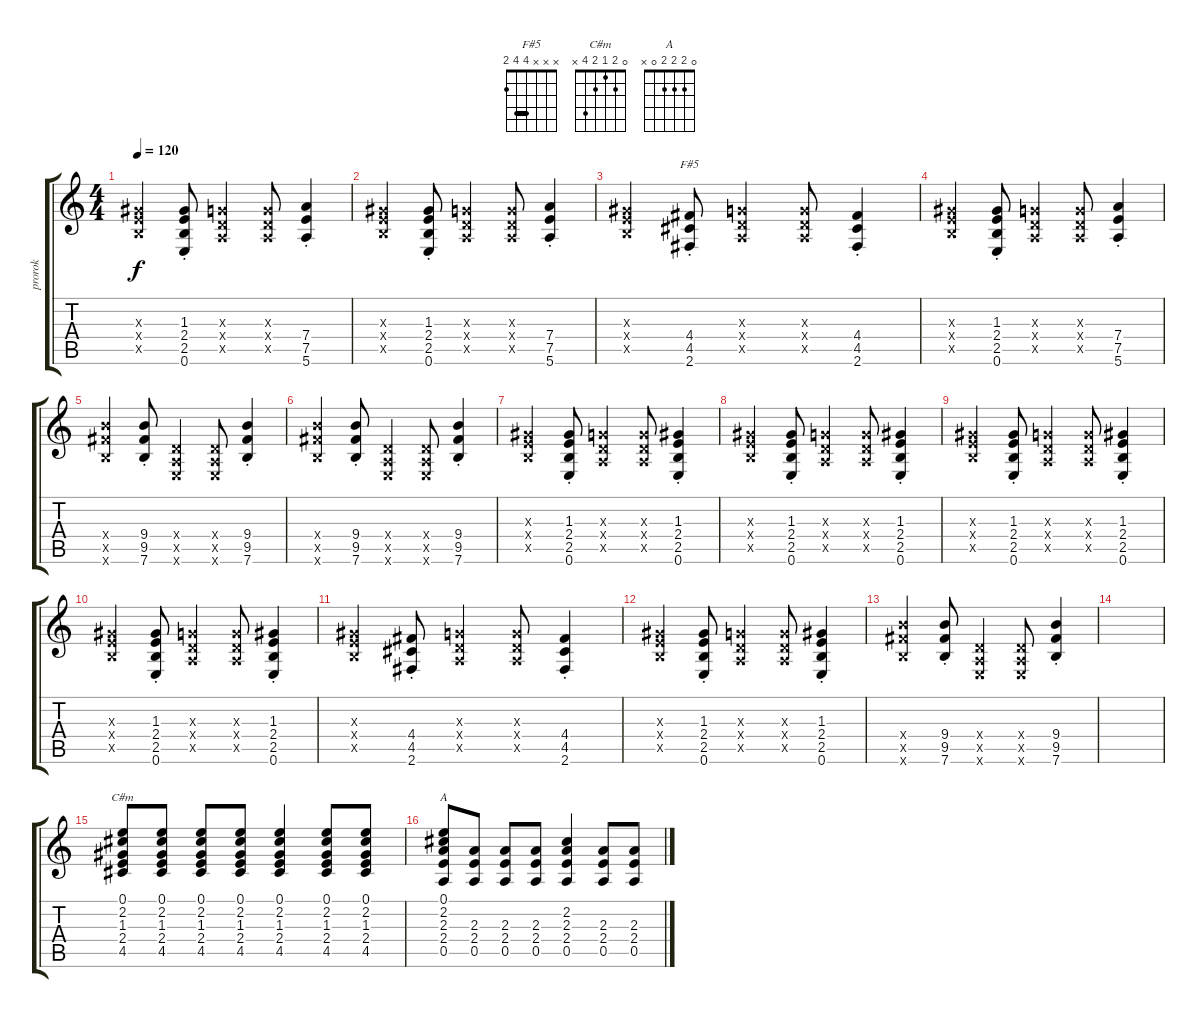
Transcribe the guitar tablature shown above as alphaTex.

\track ("prorok" "prorok") {instrument electricguitarmuted}
\staff {score tabs}
\tuning (E4 B3 G3 D3 A2 E2) {hide}
\chord ("F#5" x x x 4 4 2) {barre 4}
\chord ("C#m" 0 2 1 2 4 x)
\chord ("A" 0 2 2 2 0 x)
\ts (4 4)
\tempo 120
\clef g2
\ks c
(1.3{x} 2.4{x} 2.5{x}).4{dy f} (1.3{st} 2.4{st} 2.5{st} 0.6{st}).8 (0.3{x} 0.4{x} 0.5{x}).4 (0.3{x} 0.4{x} 0.5{x}).8 (7.4{st} 7.5{st} 5.6{st}).4 |
(1.3{x} 2.4{x} 2.5{x}).4 (1.3{st} 2.4{st} 2.5{st} 0.6{st}).8 (0.3{x} 0.4{x} 0.5{x}).4 (0.3{x} 0.4{x} 0.5{x}).8 (7.4{st} 7.5{st} 5.6{st}).4 |
(1.3{x} 2.4{x} 2.5{x}).4 (4.4{st} 4.5{st} 2.6{st}).8{ch "F#5"} (0.3{x} 0.4{x} 0.5{x}).4 (0.3{x} 0.4{x} 0.5{x}).8 (4.4{st} 4.5{st} 2.6{st}).4 |
(1.3{x} 2.4{x} 2.5{x}).4 (1.3{st} 2.4{st} 2.5{st} 0.6{st}).8 (0.3{x} 0.4{x} 0.5{x}).4 (0.3{x} 0.4{x} 0.5{x}).8 (7.4{st} 7.5{st} 5.6{st}).4 |
(9.4{x} 9.5{x} 7.6{x}).4 (9.4{st} 9.5{st} 7.6{st}).8 (0.4{x} 0.5{x} 0.6{x}).4 (0.4{x} 0.5{x} 0.6{x}).8 (9.4{st} 9.5{st} 7.6{st}).4 |
(9.4{x} 9.5{x} 7.6{x}).4 (9.4{st} 9.5{st} 7.6{st}).8 (0.4{x} 0.5{x} 0.6{x}).4 (0.4{x} 0.5{x} 0.6{x}).8 (9.4{st} 9.5{st} 7.6{st}).4 |
(1.3{x} 2.4{x} 2.5{x}).4 (1.3{st} 2.4{st} 2.5{st} 0.6{st}).8 (0.3{x} 0.4{x} 0.5{x}).4 (0.3{x} 0.4{x} 0.5{x}).8 (1.3{st} 2.4{st} 2.5{st} 0.6{st}).4 |
(1.3{x} 2.4{x} 2.5{x}).4 (1.3{st} 2.4{st} 2.5{st} 0.6{st}).8 (0.3{x} 0.4{x} 0.5{x}).4 (0.3{x} 0.4{x} 0.5{x}).8 (1.3{st} 2.4{st} 2.5{st} 0.6{st}).4 |
(1.3{x} 2.4{x} 2.5{x}).4 (1.3{st} 2.4{st} 2.5{st} 0.6{st}).8 (0.3{x} 0.4{x} 0.5{x}).4 (0.3{x} 0.4{x} 0.5{x}).8 (1.3{st} 2.4{st} 2.5{st} 0.6{st}).4 |
(1.3{x} 2.4{x} 2.5{x}).4 (1.3{st} 2.4{st} 2.5{st} 0.6{st}).8 (0.3{x} 0.4{x} 0.5{x}).4 (0.3{x} 0.4{x} 0.5{x}).8 (1.3{st} 2.4{st} 2.5{st} 0.6{st}).4 |
(1.3{x} 2.4{x} 2.5{x}).4 (4.4{st} 4.5{st} 2.6{st}).8 (0.3{x} 0.4{x} 0.5{x}).4 (0.3{x} 0.4{x} 0.5{x}).8 (4.4{st} 4.5{st} 2.6{st}).4 |
(1.3{x} 2.4{x} 2.5{x}).4 (1.3{st} 2.4{st} 2.5{st} 0.6{st}).8 (0.3{x} 0.4{x} 0.5{x}).4 (0.3{x} 0.4{x} 0.5{x}).8 (1.3{st} 2.4{st} 2.5{st} 0.6{st}).4 |
(9.4{x} 9.5{x} 7.6{x}).4 (9.4{st} 9.5{st} 7.6{st}).8 (0.4{x} 0.5{x} 0.6{x}).4 (0.4{x} 0.5{x} 0.6{x}).8 (9.4{st} 9.5{st} 7.6{st}).4 |
|
(0.1 2.2 1.3 2.4 4.5).8{ch "C#m"} (0.1 2.2 1.3 2.4 4.5).8 (0.1 2.2 1.3 2.4 4.5).8 (0.1 2.2 1.3 2.4 4.5).8 (0.1 2.2 1.3 2.4 4.5).4 (0.1 2.2 1.3 2.4 4.5).8 (0.1 2.2 1.3 2.4 4.5).8 |
(0.1 2.2 2.3 2.4 0.5).8{ch "A"} (2.3 2.4 0.5).8 (2.3 2.4 0.5).8 (2.3 2.4 0.5).8 (2.2 2.3 2.4 0.5).4 (2.3 2.4 0.5).8 (2.3 2.4 0.5).8
